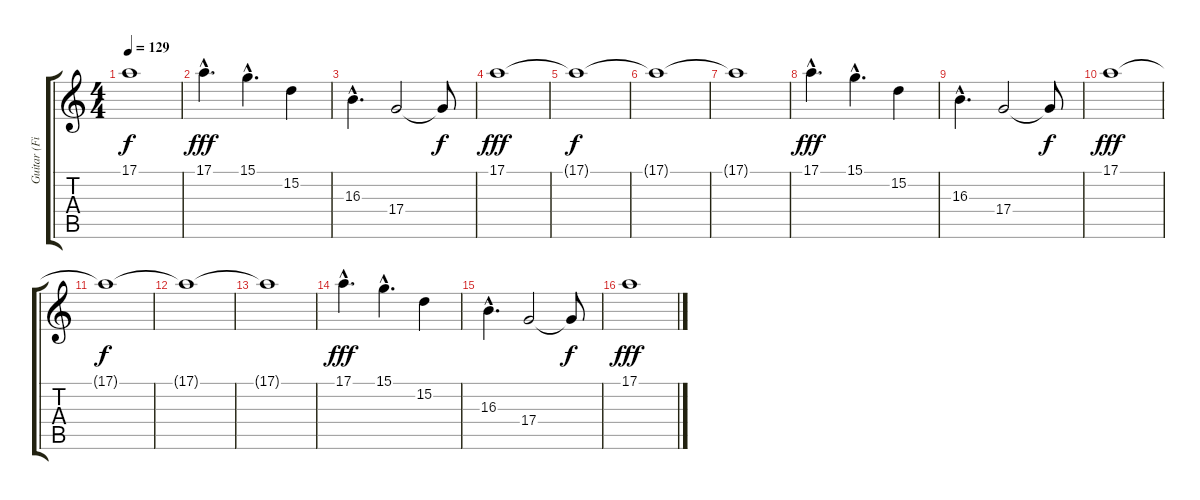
\track ("Guitar (Fill)" "Guitar (Fi") {instrument lead2sawtooth}
\staff {score tabs}
\tuning (E4 B3 G3 D3 A2 E2) {hide}
\ts (4 4)
\tempo 129
\clef g2
\ks c
17.1{t}.1{dy f} |
17.1{hac}.4{d dy fff} 15.1{hac}.4{d} 15.2.4 |
16.3{hac}.4{d} 17.4.2 17.4{t}.8{dy f} |
17.1.1{dy fff} |
17.1{t}.1{dy f} |
17.1{t}.1 |
17.1{t}.1 |
17.1{hac}.4{d dy fff} 15.1{hac}.4{d} 15.2.4 |
16.3{hac}.4{d} 17.4.2 17.4{t}.8{dy f volume 2} |
17.1.1{dy fff volume 5} |
17.1{t}.1{dy f} |
17.1{t}.1 |
17.1{t}.1 |
17.1{hac}.4{d dy fff} 15.1{hac}.4{d} 15.2.4 |
16.3{hac}.4{d} 17.4.2 17.4{t}.8{dy f} |
17.1.1{dy fff}
